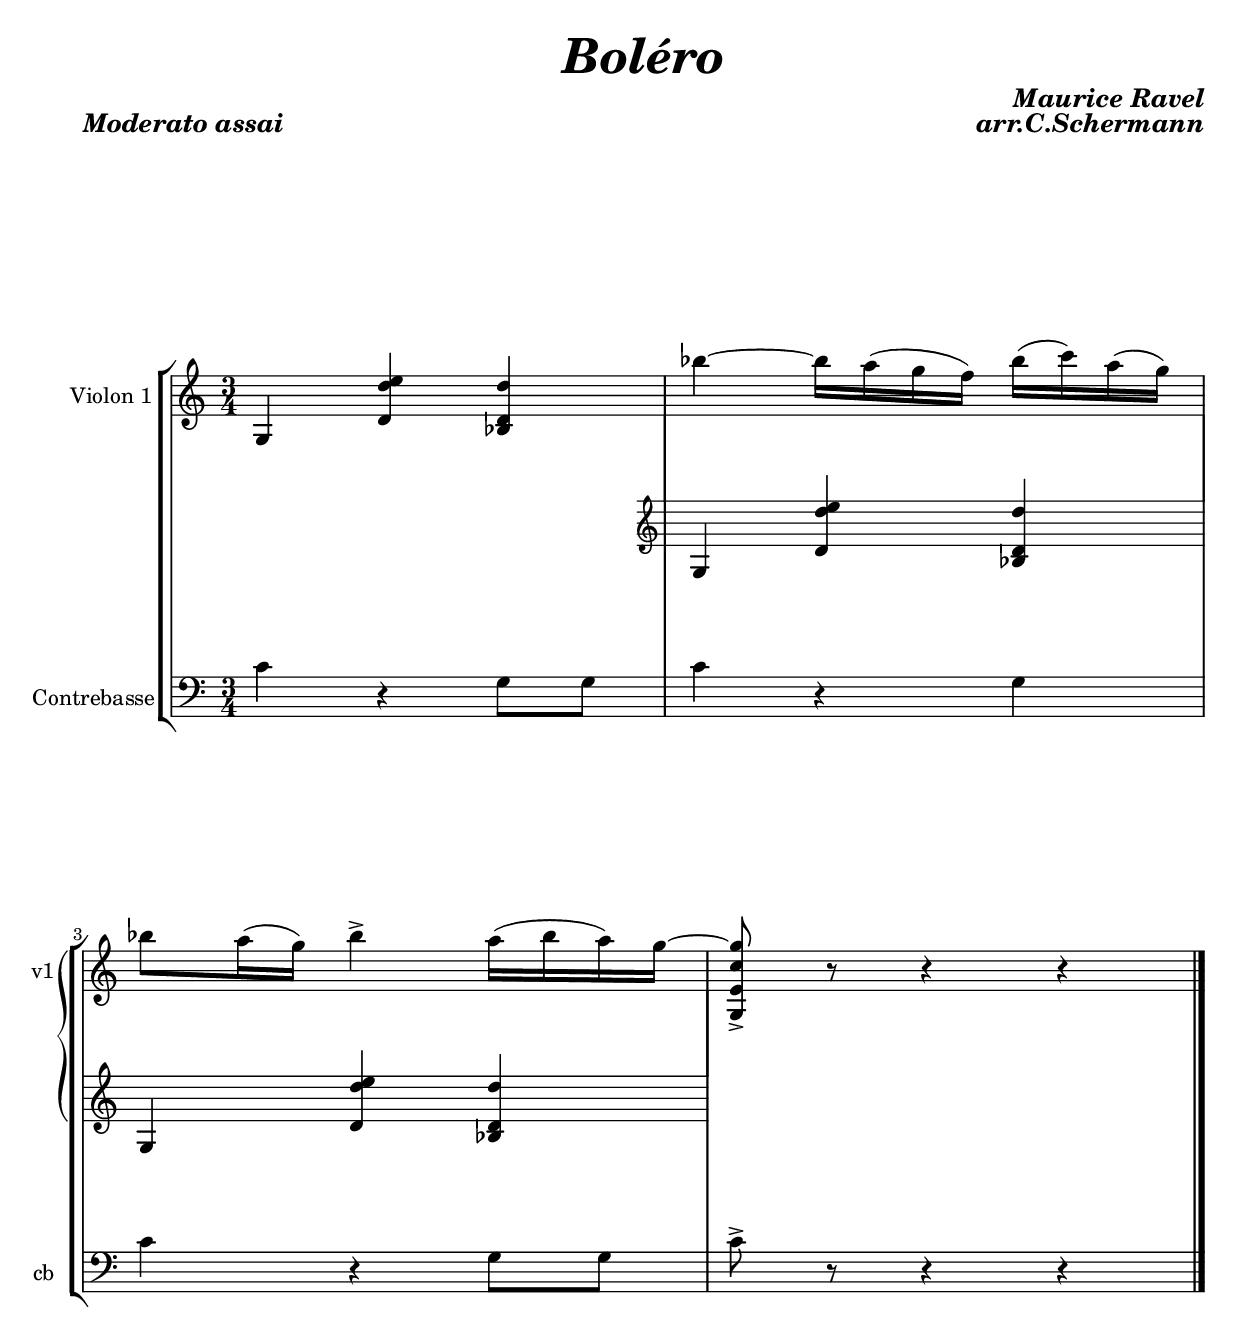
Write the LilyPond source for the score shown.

\version "2.14.2"

#(set-global-staff-size 19)

\header {
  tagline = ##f
  title = "Boléro" 
  composer = "Maurice Ravel"
  arranger = "arr.C.Schermann"
}


global= {
  \time 3/4
  \key c \major
}

vIRavelBolero = \new Voice {
  \relative c'' {
    \set Staff.instrumentName = "Violon 1"
    \set Staff.shortInstrumentName = "v1"
    g, <d' d' e> <bes d d'> 
    <<
      {
        bes''4 ~ bes16 a( g f) bes( c) a( g)
        bes8 a16( g) bes4-> a16( bes a) g ~
      }
      \new Staff \with {
        	alignBelowContext = #"vI"
        	\override StaffSymbol #'staff-space = #(magstep 1) % écartement des lignes la deuxième portée
        	\remove "Time_signature_engraver"
        	} {
        \startStaff g,,4 <d' d' e> <bes d d'> 	
        g4 <d' d' e> <bes d d'> \stopStaff 
      }
    >>
    <g e' c' g'>8-> r r4 r
    \bar"|."
  }
}


cbRavelBolero = \new Voice {
  \relative c' {
    \set Staff.instrumentName = "Contrebasse"
    \set Staff.shortInstrumentName = "cb"
    \clef bass
    c r g8 g
    c4 r g
    c r g8 g
    c8-> r r4 r
    \bar"|."
  }
}

RavelBolero = {
  <<
    \tag #'RavelBoleroEns \tag #'RavelBolerov1 \new PianoStaff << 
        \new Staff = "vI"  << \global \vIRavelBolero >>
      >>
    \tag #'RavelBoleroEns \tag #'RavelBolerocb \new Staff {
      << \global \cbRavelBolero >>
    }
  >>
}












\score {
  \new StaffGroup \keepWithTag #'RavelBoleroEns \RavelBolero
  \header {
    piece = "Moderato assai"
  }
  %\midi { }
}

\layout { 
  \context { \Score

    \override VerticalAxisGroup #'remove-first = ##t %enlever les mesures de pauses au 1er système
    \override TextScript #'extra-offset = #'(-1 . 1) %place des notations comme "Da Capo", ...
    
  }
  \context {
  	  \Staff
  	  \RemoveEmptyStaves
  }
  \context {
    \Voice
    \override Multi_measure_rest_engraver #'restNumberThreshold = #'(4)
  }
}



\paper {
  bookTitleMarkup =  \markup { 
    \override #'(baseline-skip . 3.5)% espace entre les markup mis en column(ici title and subtitle)
    \column {
      \bold { 
        \italic {    
          \fill-line { 
            \fontsize #7.0 { 
              \fromproperty #'header:title
            }
          }
          \fill-line { 
            \fontsize #5.0 {
              \fromproperty #'header:subtitle
            }
          }
          \fill-line { 
            \fontsize #4.0 {
              \fromproperty #'header:subsubtitle
            }
          }
          \fill-line { 
            \fontsize #1.5 { \transparent {"vive"}
              \fromproperty #'header:composer
            }	   
          }
         }
        }
      }
    }

  scoreTitleMarkup = \markup { 
    \bold { 
      \italic { 
        \hspace #0 {%permet le positionnement
          %\translate #(cons 5 0) {%positionne mais fait boguer arranger
            \pad-to-box #'(-1 . 1) #'(-1 . 1) { % esp hori autour des titres et esp vert. autour titres
              \fill-line { 
            	    \fontsize #1.5 { \fromproperty #'header:piece
              			\fromproperty #'header:arranger 
              	    } 
              }
            }
        }
      }
    }
  }
  horizontal-shift = #2.0 % décale vers la gauche pour les noms d'instruments, déf 
  top-margin = #30 %déf 5mm 
  bottom-margin = #15 %def 6mm
  left-margin = #12 %déf unset
  line-width = #190 %déf: paper-width(210mm en a4) moins 20mm
  		% espacement vertical:
  system-system-spacing =
    #'((basic-distance . 12)
       (minimum-distance . 8)
       (padding . 1)
       (stretchability . 20))
  ragged-bottom = ##f  %déf: f:systèmes étalés verticalement sur la page
  ragged-last-bottom = ##f %déf: t:syst pas étalés verticalnt dernière page
}